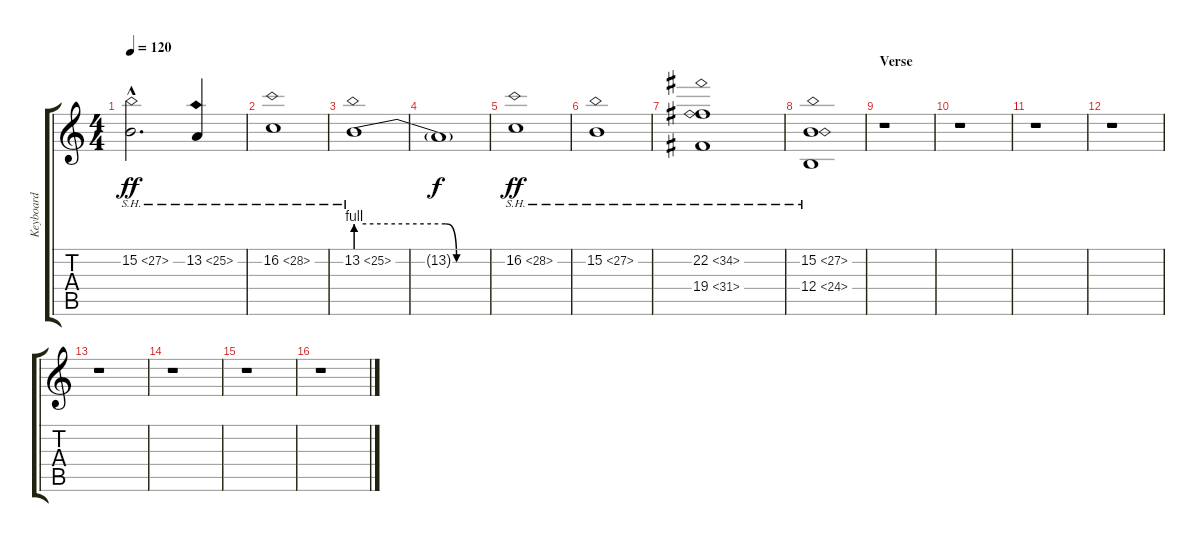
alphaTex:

\track ("Keyboard" "Keyboard") {instrument fx2soundtrack}
\staff {score tabs}
\tuning (Db4 Ab3 E3 B2 Gb2 B1) {hide}
\ts (4 4)
\tempo 120
\clef g2
\ks c
15.2{sh 12 hac}.2{d dy ff} 13.2{sh 12}.4 |
16.2{sh 12}.1 |
13.2{be (custom 0 4 40 4 45 0 60 0) sh 12}.1 |
13.2{t}.1{dy f} |
16.2{sh 12}.1{dy ff} |
15.2{sh 12}.1 |
(22.2{sh 12} 19.4{sh 12}).1 |
(15.2{sh 12} 12.4{sh 12}).1 |
\section ("" "Verse")
r.1 |
r.1 |
r.1 |
r.1 |
r.1 |
r.1 |
r.1 |
r.1
